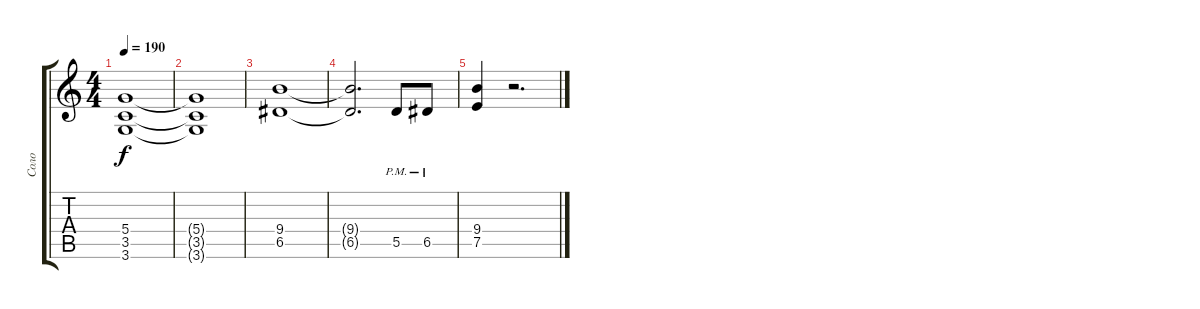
\track ("Соло" "Соло") {instrument distortionguitar}
\staff {score tabs}
\tuning (E4 B3 G3 D3 A2 E2) {hide}
\ts (4 4)
\tempo 190
\clef g2
\ks c
(5.4 3.5 3.6).1{dy f} |
(5.4{t} 3.5{t} 3.6{t}).1 |
(9.4 6.5).1 |
(9.4{t} 6.5{t}).2{d} 5.5{pm}.8 6.5{pm}.8 |
(9.4 7.5).4 r.2{d}
